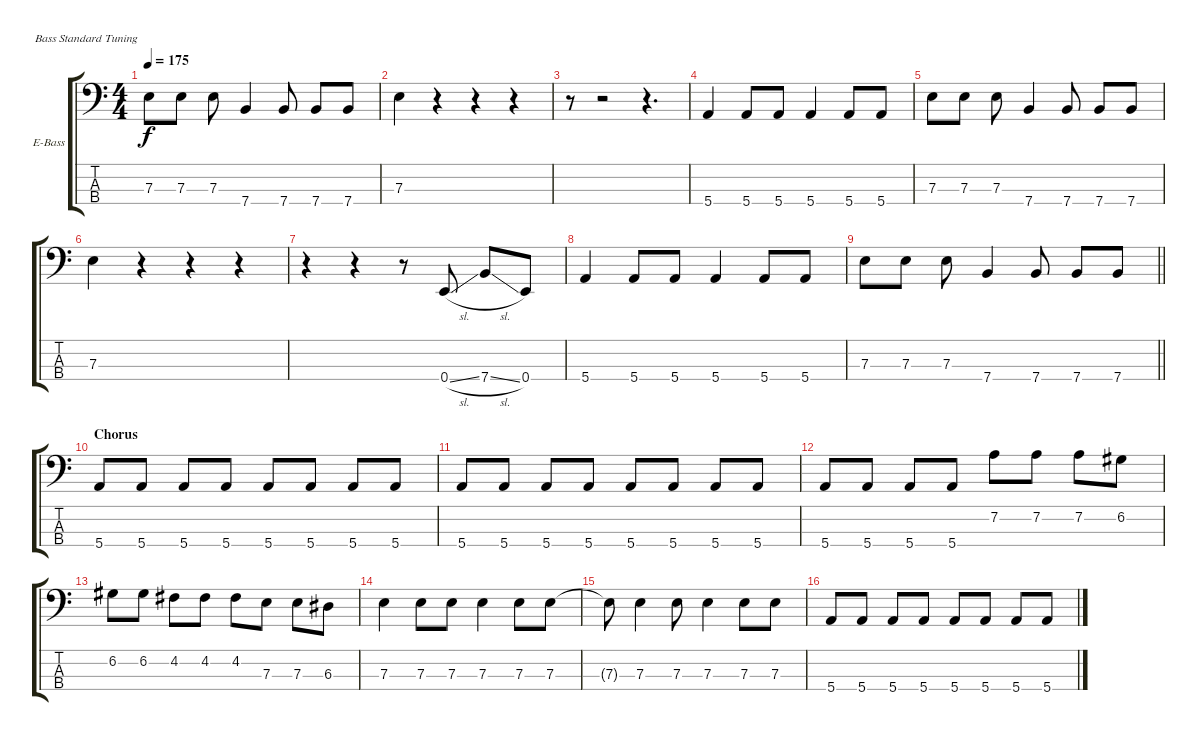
\bracketExtendMode groupsimilarinstruments
\firstSystemTrackNameOrientation horizontal
\otherSystemsTrackNameOrientation horizontal
\track ("Bass" "E-Bass") {instrument electricbasspick}
\staff {score tabs}
\tuning (G2 D2 A1 E1)
\ts (4 4)
\tempo 175
\clef f4
\ks c
7.3.8{dy f} 7.3.8 7.3.8 7.4.4 7.4.8 7.4.8 7.4.8 |
7.3.4 r.4 r.4 r.4 |
r.8 r.2 r.4{d} |
5.4.4 5.4.8 5.4.8 5.4.4 5.4.8 5.4.8 |
7.3.8 7.3.8 7.3.8 7.4.4 7.4.8 7.4.8 7.4.8 |
7.3.4 r.4 r.4 r.4 |
r.4 r.4 r.8 0.4{sl}.8 7.4{sl}.8 0.4.8 |
5.4.4 5.4.8 5.4.8 5.4.4 5.4.8 5.4.8 |
\barLineRight lightlight
7.3.8 7.3.8 7.3.8 7.4.4 7.4.8 7.4.8 7.4.8 |
\section ("" "Chorus")
5.4.8 5.4.8 5.4.8 5.4.8 5.4.8 5.4.8 5.4.8 5.4.8 |
5.4.8 5.4.8 5.4.8 5.4.8 5.4.8 5.4.8 5.4.8 5.4.8 |
5.4.8 5.4.8 5.4.8 5.4.8 7.2.8 7.2.8 7.2.8 6.2.8 |
6.2.8 6.2.8 4.2.8 4.2.8 4.2.8 7.3.8 7.3.8 6.3.8 |
7.3.4 7.3.8 7.3.8 7.3.4 7.3.8 7.3.8 |
7.3{t}.8 7.3.4 7.3.8 7.3.4 7.3.8 7.3.8 |
5.4.8 5.4.8 5.4.8 5.4.8 5.4.8 5.4.8 5.4.8 5.4.8
